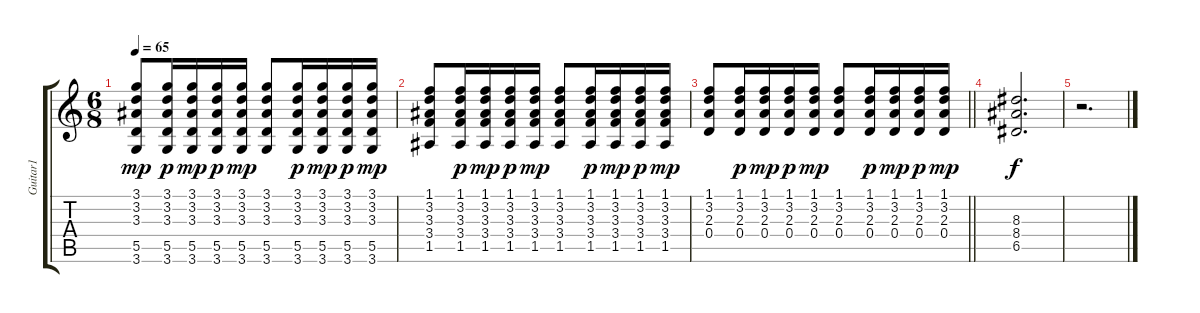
\track ("Guitar1" "Guitar1") {instrument acousticguitarsteel}
\staff {score tabs}
\tuning (E4 B3 G3 D3 A2 E2) {hide}
\ts (6 8)
\tempo 65
\clef g2
\ks c
(3.1 3.2 3.3 5.5 3.6).8{dy mp} (3.1 3.2 3.3 5.5 3.6).16{dy p} (3.1 3.2 3.3 5.5 3.6).16{dy mp} (3.1 3.2 3.3 5.5 3.6).16{dy p} (3.1 3.2 3.3 5.5 3.6).16{dy mp} (3.1 3.2 3.3 5.5 3.6).8 (3.1 3.2 3.3 5.5 3.6).16{dy p} (3.1 3.2 3.3 5.5 3.6).16{dy mp} (3.1 3.2 3.3 5.5 3.6).16{dy p} (3.1 3.2 3.3 5.5 3.6).16{dy mp} |
(1.1 3.2 3.3 3.4 1.5).8 (1.1 3.2 3.3 3.4 1.5).16{dy p} (1.1 3.2 3.3 3.4 1.5).16{dy mp} (1.1 3.2 3.3 3.4 1.5).16{dy p} (1.1 3.2 3.3 3.4 1.5).16{dy mp} (1.1 3.2 3.3 3.4 1.5).8 (1.1 3.2 3.3 3.4 1.5).16{dy p} (1.1 3.2 3.3 3.4 1.5).16{dy mp} (1.1 3.2 3.3 3.4 1.5).16{dy p} (1.1 3.2 3.3 3.4 1.5).16{dy mp} |
\barLineRight lightlight
(1.1 3.2 2.3 0.4).8 (1.1 3.2 2.3 0.4).16{dy p} (1.1 3.2 2.3 0.4).16{dy mp} (1.1 3.2 2.3 0.4).16{dy p} (1.1 3.2 2.3 0.4).16{dy mp} (1.1 3.2 2.3 0.4).8 (1.1 3.2 2.3 0.4).16{dy p} (1.1 3.2 2.3 0.4).16{dy mp} (1.1 3.2 2.3 0.4).16{dy p} (1.1 3.2 2.3 0.4).16{dy mp} |
(8.3 8.4 6.5).2{d dy f} |
r.2{d}
